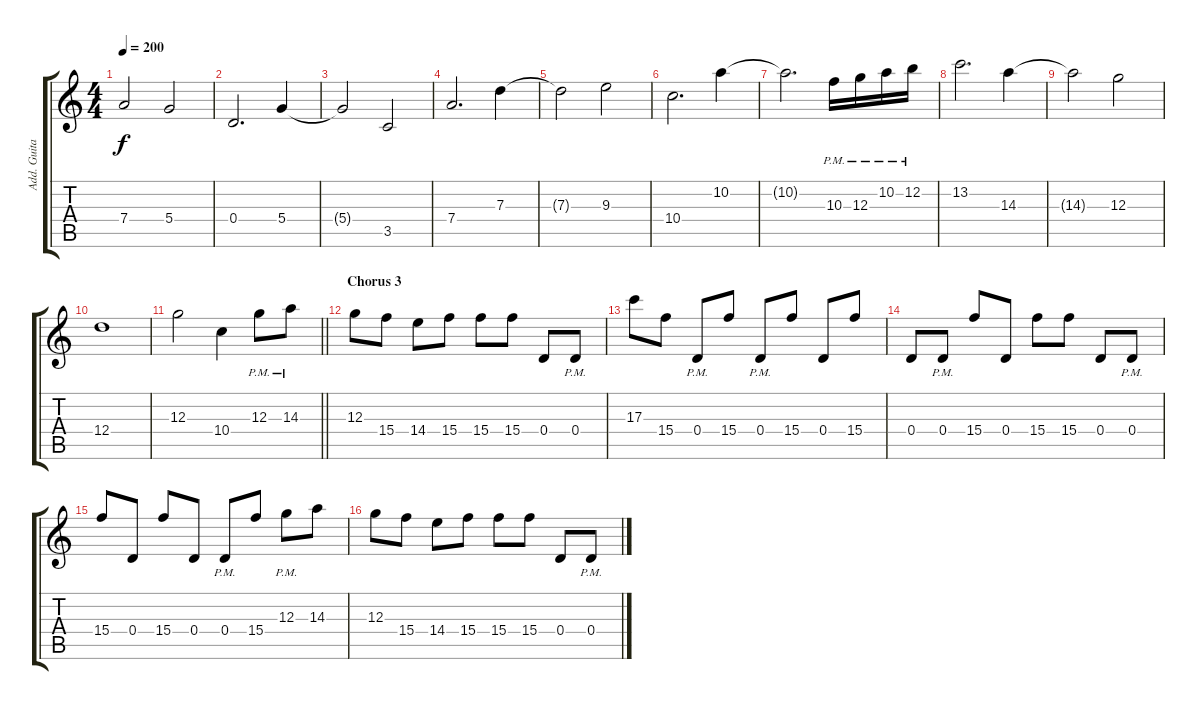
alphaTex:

\track ("Add. Guitar 2" "Add. Guita") {instrument overdrivenguitar}
\staff {score tabs}
\tuning (E4 B3 G3 D3 A2 D2) {hide}
\ts (4 4)
\tempo 200
\clef g2
\ks c
7.4{t}.2{dy f} 5.4.2 |
0.4.2{d} 5.4.4 |
5.4{t}.2 3.5.2 |
7.4.2{d} 7.3.4 |
7.3{t}.2 9.3.2 |
10.4.2{d} 10.2.4 |
10.2{t}.2{d} 10.3{pm}.16 12.3{pm}.16 10.2{pm}.16 12.2{pm}.16 |
13.2.2{d} 14.3.4 |
14.3{t}.2 12.3.2 |
12.4.1 |
\barLineRight lightlight
12.3.2 10.4.4 12.3{pm}.8 14.3{pm}.8 |
\section ("" "Chorus 3")
12.3.8 15.4.8 14.4.8 15.4.8 15.4.8 15.4.8 0.4.8 0.4{pm}.8 |
17.3.8 15.4.8 0.4{pm}.8 15.4.8 0.4{pm}.8 15.4.8 0.4.8 15.4.8 |
0.4.8 0.4{pm}.8 15.4.8 0.4.8 15.4.8 15.4.8 0.4.8 0.4{pm}.8 |
15.4.8 0.4.8 15.4.8 0.4.8 0.4{pm}.8 15.4.8 12.3{pm}.8 14.3.8 |
12.3.8 15.4.8 14.4.8 15.4.8 15.4.8 15.4.8 0.4.8 0.4{pm}.8
